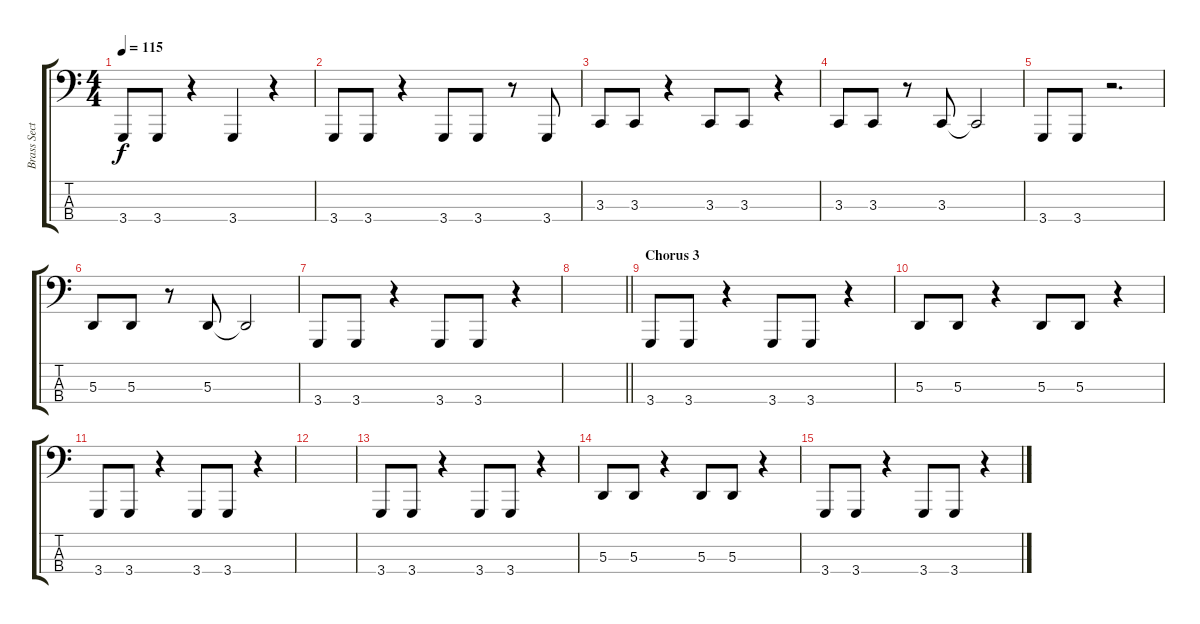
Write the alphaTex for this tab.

\track ("Brass Section 2" "Brass Sect") {instrument altosax}
\staff {score tabs}
\tuning (G2 D2 A1 E1) {hide}
\ts (4 4)
\tempo 115
\clef f4
\ks c
3.4.8{dy f} 3.4.8 r.4 3.4.4 r.4 |
3.4.8 3.4.8 r.4 3.4.8 3.4.8 r.8 3.4.8 |
3.3.8 3.3.8 r.4 3.3.8 3.3.8 r.4 |
3.3.8 3.3.8 r.8 3.3.8 3.3{t}.2 |
3.4.8 3.4.8 r.2{d} |
5.3.8 5.3.8 r.8 5.3.8 5.3{t}.2 |
3.4.8 3.4.8 r.4 3.4.8 3.4.8 r.4 |
\barLineRight lightlight
|
\section ("" "Chorus 3")
3.4.8 3.4.8 r.4 3.4.8 3.4.8 r.4 |
5.3.8 5.3.8 r.4 5.3.8 5.3.8 r.4 |
3.4.8 3.4.8 r.4 3.4.8 3.4.8 r.4 |
|
3.4.8 3.4.8 r.4 3.4.8 3.4.8 r.4 |
5.3.8 5.3.8 r.4 5.3.8 5.3.8 r.4 |
3.4.8 3.4.8 r.4 3.4.8 3.4.8 r.4
